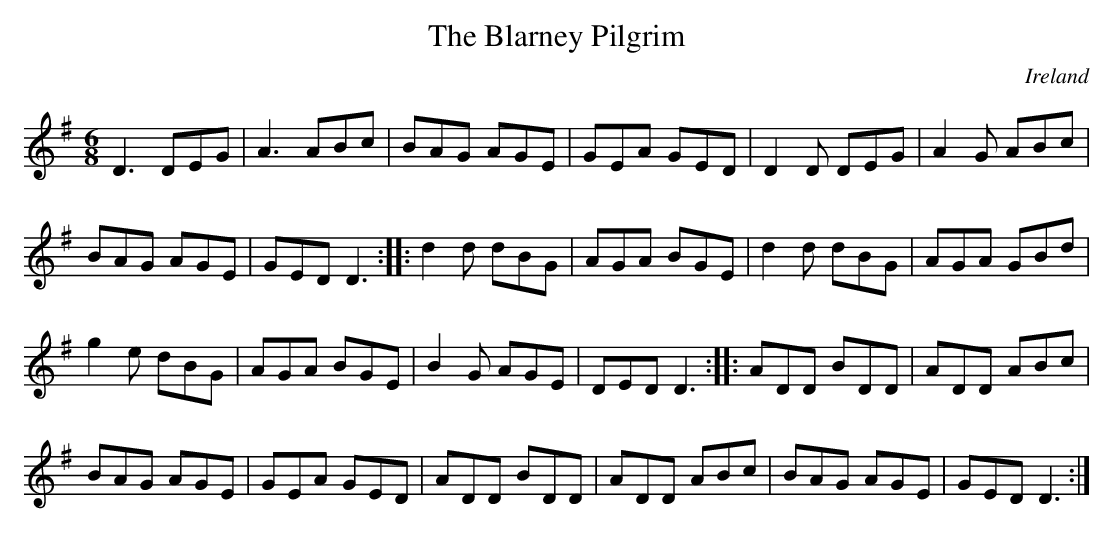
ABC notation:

X:1
T:Blarney Pilgrim, The
O:Ireland
M:6/8
K:DMix
D3 DEG|A3 ABc|BAG AGE|GEA GED|\
D2D DEG|A2G ABc|
BAG AGE|GED D3::\
d2d dBG|AGA BGE|d2d dBG|AGA GBd|
g2e dBG|AGA BGE|B2G AGE|DED D3::\
ADD BDD|ADD ABc|
BAG AGE|GEA GED|\
ADD BDD|ADD ABc|BAG AGE|GED D3:|
